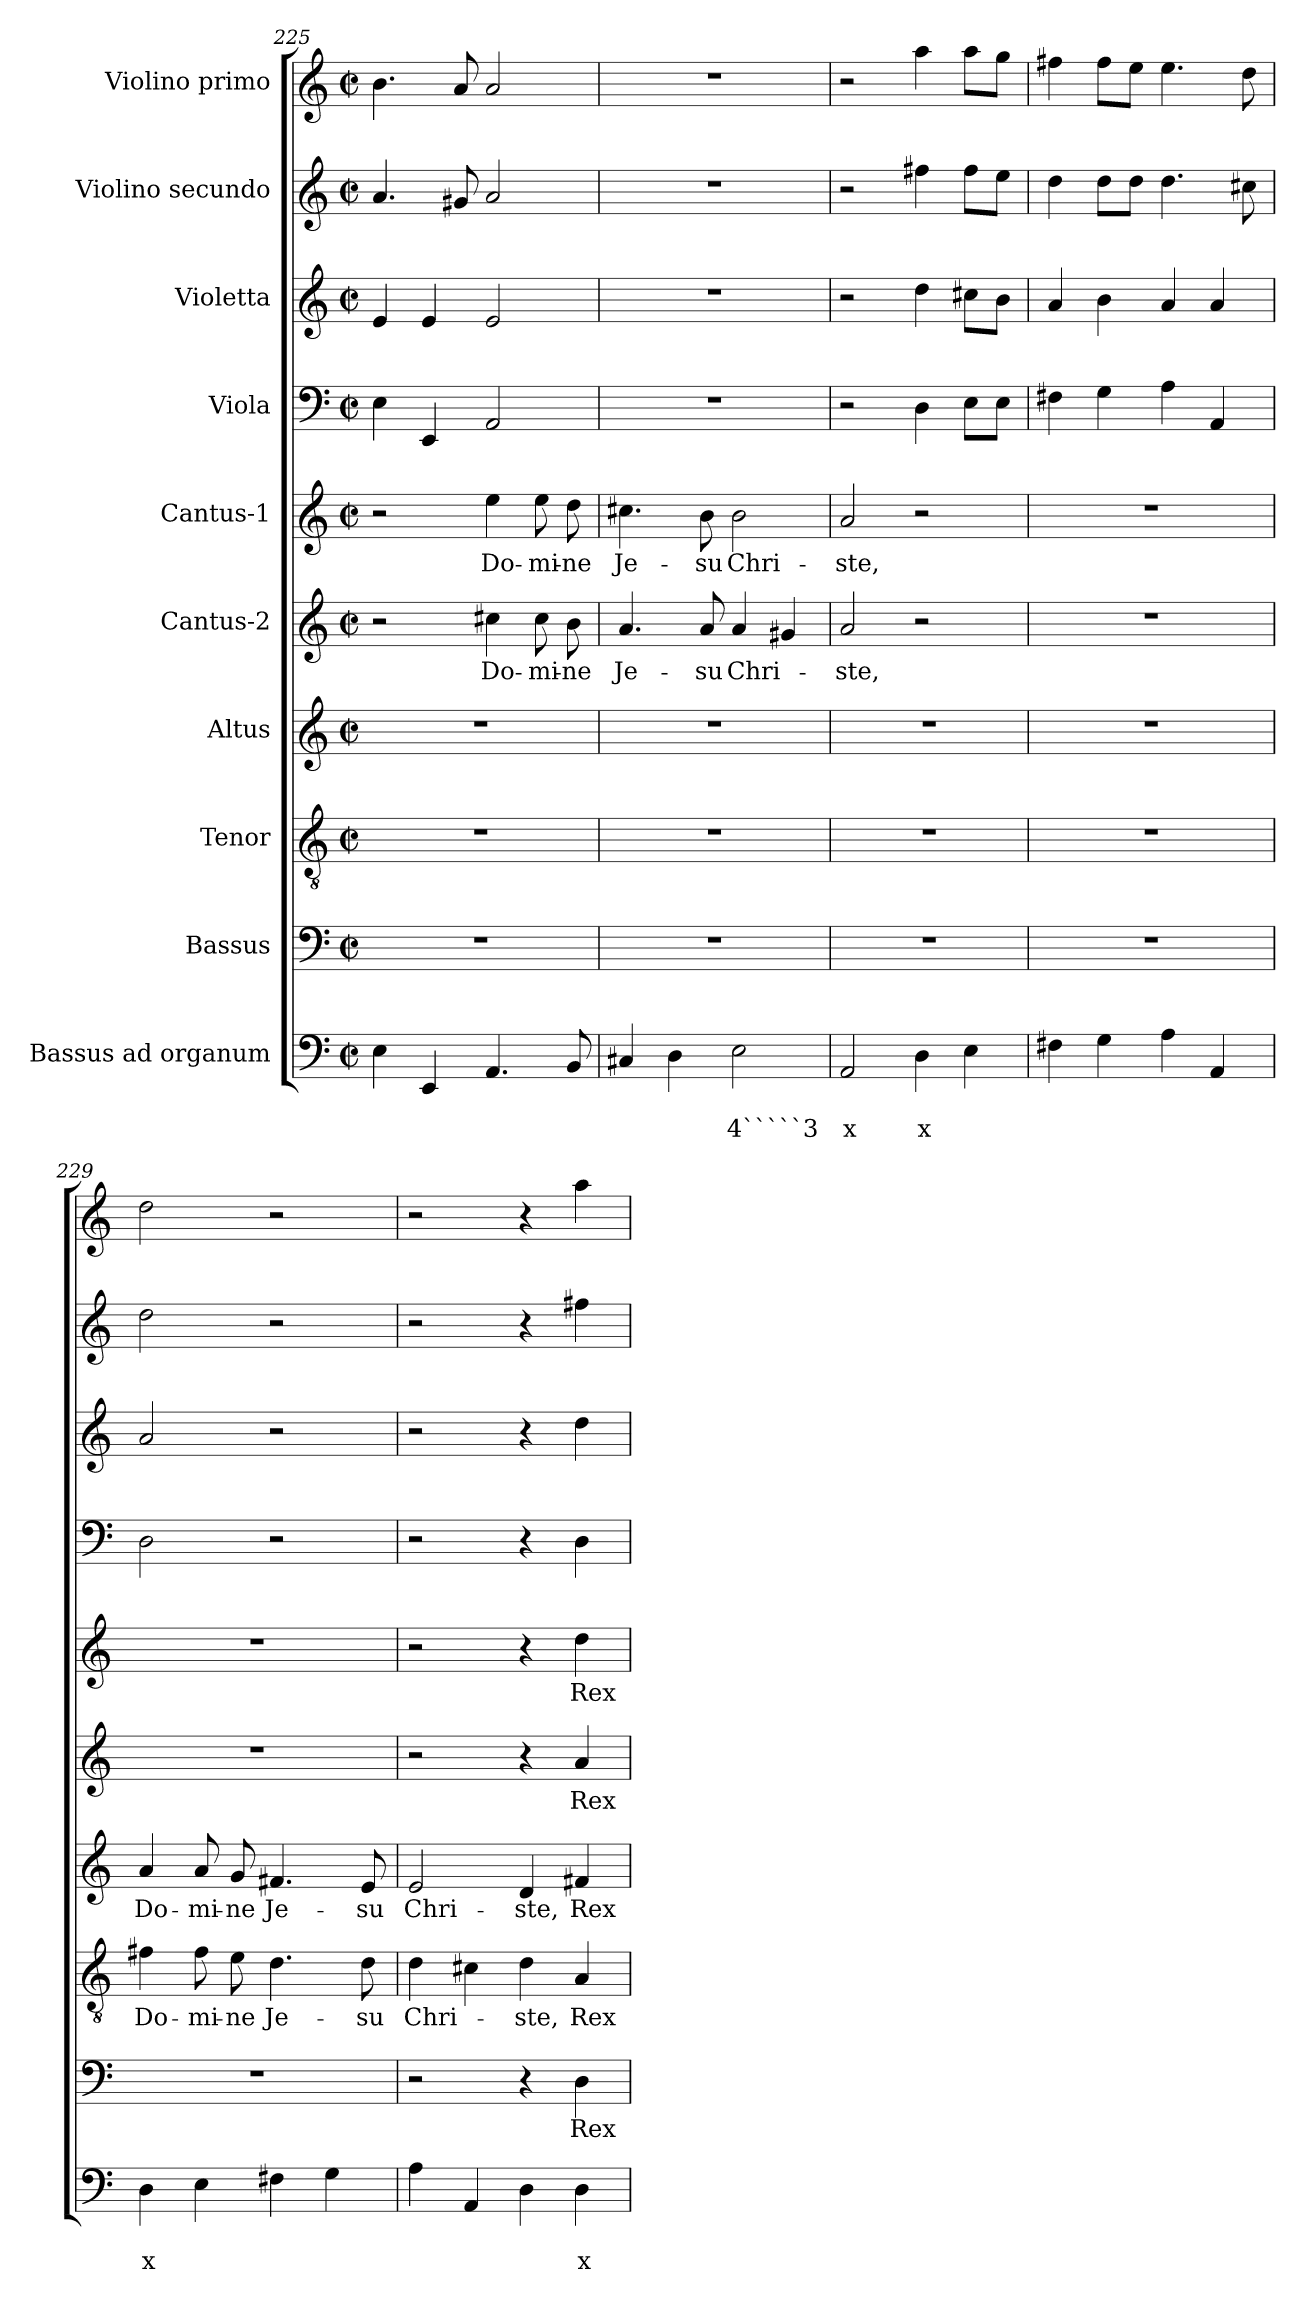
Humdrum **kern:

**kern	**text	**text	**kern	**text	**kern	**text	**kern	**text	**kern	**text	**kern	**text	**kern	**kern	**kern	**kern
*part10	*part10	*part10	*part9	*part9	*part8	*part8	*part7	*part7	*part6	*part6	*part5	*part5	*part4	*part3	*part2	*part1
*staff10	*staff10	*staff10	*staff9	*staff9	*staff8	*staff8	*staff7	*staff7	*staff6	*staff6	*staff5	*staff5	*staff4	*staff3	*staff2	*staff1
*I"Bassus ad  organum	*	*	*I"Bassus	*	*I"Tenor	*	*I"Altus	*	*I"Cantus-2	*	*I"Cantus-1	*	*I"Viola	*I"Violetta	*I"Violino secundo	*I"Violino primo
*clefF4	*	*	*clefF4	*	*clefGv2	*	*clefG2	*	*clefG2	*	*clefG2	*	*clefF4	*clefG2	*clefG2	*clefG2
*k[]	*	*	*k[]	*	*k[]	*	*k[]	*	*k[]	*	*k[]	*	*k[]	*k[]	*k[]	*k[]
*C:	*	*	*C:	*	*C:	*	*C:	*	*C:	*	*C:	*	*C:	*C:	*C:	*C:
*M2/2	*	*	*M2/2	*	*M2/2	*	*M2/2	*	*M2/2	*	*M2/2	*	*M2/2	*M2/2	*M2/2	*M2/2
*met(c|)	*	*	*met(c|)	*	*met(c|)	*	*met(c|)	*	*met(c|)	*	*met(c|)	*	*met(c|)	*met(c|)	*met(c|)	*met(c|)
=225	=225	=225	=225	=225	=225	=225	=225	=225	=225	=225	=225	=225	=225	=225	=225	=225
4E\	.	.	1r	.	1r	.	1r	.	2r	.	2r	.	4E\	4e/	4.a/	4.b\
4EE/	.	.	.	.	.	.	.	.	.	.	.	.	4EE/	4e/	.	.
.	.	.	.	.	.	.	.	.	.	.	.	.	.	.	8g#X/	8a/
!	!	!	!	!	!	!	!	!	!	!LO:LY:b	!	!LO:LY:b	!	!	!	!
4.AA/	.	.	.	.	.	.	.	.	4cc#X\	Do-	4ee\	Do-	2AA/	2e/	2a/	2a/
!	!	!	!	!	!	!	!	!	!	!LO:LY:b	!	!LO:LY:b	!	!	!	!
.	.	.	.	.	.	.	.	.	8cc#\	-mi-	8ee\	-mi-	.	.	.	.
!	!	!	!	!	!	!	!	!	!	!LO:LY:b	!	!LO:LY:b	!	!	!	!
8BB/	.	.	.	.	.	.	.	.	8b\	-ne	8dd\	-ne	.	.	.	.
=226	=226	=226	=226	=226	=226	=226	=226	=226	=226	=226	=226	=226	=226	=226	=226	=226
!	!	!	!	!	!	!	!	!	!	!LO:LY:b	!	!LO:LY:b	!	!	!	!
4C#X/	.	.	1r	.	1r	.	1r	.	4.a/	Je-	4.cc#X\	Je-	1r	1r	1r	1r
4D\	.	.	.	.	.	.	.	.	.	.	.	.	.	.	.	.
!	!	!	!	!	!	!	!	!	!	!LO:LY:b	!	!LO:LY:b	!	!	!	!
.	.	.	.	.	.	.	.	.	8a/	-su	8b\	-su	.	.	.	.
!	!	!LO:LY:b	!	!	!	!	!	!	!	!LO:LY:b	!	!LO:LY:b	!	!	!	!
2E\	.	4`````3	.	.	.	.	.	.	4a/	Chri-	2b\	Chri-	.	.	.	.
.	.	.	.	.	.	.	.	.	4g#X/	.	.	.	.	.	.	.
=227	=227	=227	=227	=227	=227	=227	=227	=227	=227	=227	=227	=227	=227	=227	=227	=227
!	!	!LO:LY:b	!	!	!	!	!	!	!	!LO:LY:b	!	!LO:LY:b	!	!	!	!
2AA/	.	x	1r	.	1r	.	1r	.	2a/	-ste,	2a/	-ste,	2r	2r	2r	2r
!	!	!LO:LY:b	!	!	!	!	!	!	!	!	!	!	!	!	!	!
4D\	.	x	.	.	.	.	.	.	2r	.	2r	.	4D\	4dd\	4ff#X\	4aa\
4E\	.	.	.	.	.	.	.	.	.	.	.	.	8E\L	8cc#X\L	8ff#\L	8aa\L
.	.	.	.	.	.	.	.	.	.	.	.	.	8E\J	8b\J	8ee\J	8gg\J
!!LO:LB:g=z
=228	=228	=228	=228	=228	=228	=228	=228	=228	=228	=228	=228	=228	=228	=228	=228	=228
4F#X\	.	.	1r	.	1r	.	1r	.	1r	.	1r	.	4F#X\	4a/	4dd\	4ff#X\
4G\	.	.	.	.	.	.	.	.	.	.	.	.	4G\	4b\	8dd\L	8ff#\L
.	.	.	.	.	.	.	.	.	.	.	.	.	.	.	8dd\J	8ee\J
4A\	.	.	.	.	.	.	.	.	.	.	.	.	4A\	4a/	4.dd\	4.ee\
4AA/	.	.	.	.	.	.	.	.	.	.	.	.	4AA/	4a/	.	.
.	.	.	.	.	.	.	.	.	.	.	.	.	.	.	8cc#X\	8dd\
=229	=229	=229	=229	=229	=229	=229	=229	=229	=229	=229	=229	=229	=229	=229	=229	=229
!	!	!LO:LY:b	!	!	!	!LO:LY:b	!	!LO:LY:b	!	!	!	!	!	!	!	!
4D\	.	x	1r	.	4f#X\	Do-	4a/	Do-	1r	.	1r	.	2D\	2a/	2dd\	2dd\
!	!	!	!	!	!	!LO:LY:b	!	!LO:LY:b	!	!	!	!	!	!	!	!
4E\	.	.	.	.	8f#\	-mi-	8a/	-mi-	.	.	.	.	.	.	.	.
!	!	!	!	!	!	!LO:LY:b	!	!LO:LY:b	!	!	!	!	!	!	!	!
.	.	.	.	.	8e\	-ne	8g/	-ne	.	.	.	.	.	.	.	.
!	!	!	!	!	!	!LO:LY:b	!	!LO:LY:b	!	!	!	!	!	!	!	!
4F#X\	.	.	.	.	4.d\	Je-	4.f#X/	Je-	.	.	.	.	2r	2r	2r	2r
4G\	.	.	.	.	.	.	.	.	.	.	.	.	.	.	.	.
!	!	!	!	!	!	!LO:LY:b	!	!LO:LY:b	!	!	!	!	!	!	!	!
.	.	.	.	.	8d\	-su	8e/	-su	.	.	.	.	.	.	.	.
=230	=230	=230	=230	=230	=230	=230	=230	=230	=230	=230	=230	=230	=230	=230	=230	=230
!	!	!	!	!	!	!LO:LY:b	!	!LO:LY:b	!	!	!	!	!	!	!	!
4A\	.	.	2r	.	4d\	Chri-	2e/	Chri-	2r	.	2r	.	2r	2r	2r	2r
4AA/	.	.	.	.	4c#X\	.	.	.	.	.	.	.	.	.	.	.
!	!	!	!	!	!	!LO:LY:b	!	!LO:LY:b	!	!	!	!	!	!	!	!
4D\	.	.	4r	.	4d\	-ste,	4d/	-ste,	4r	.	4r	.	4r	4r	4r	4r
!	!	!LO:LY:b	!	!LO:LY:b	!	!LO:LY:b	!	!LO:LY:b	!	!LO:LY:b	!	!LO:LY:b	!	!	!	!
4D\	.	x	4D\	Rex	4A/	Rex	4f#X/	Rex	4a/	Rex	4dd\	Rex	4D\	4dd\	4ff#X\	4aa\
=	=	=	=	=	=	=	=	=	=	=	=	=	=	=	=	=
*-	*-	*-	*-	*-	*-	*-	*-	*-	*-	*-	*-	*-	*-	*-	*-	*-
